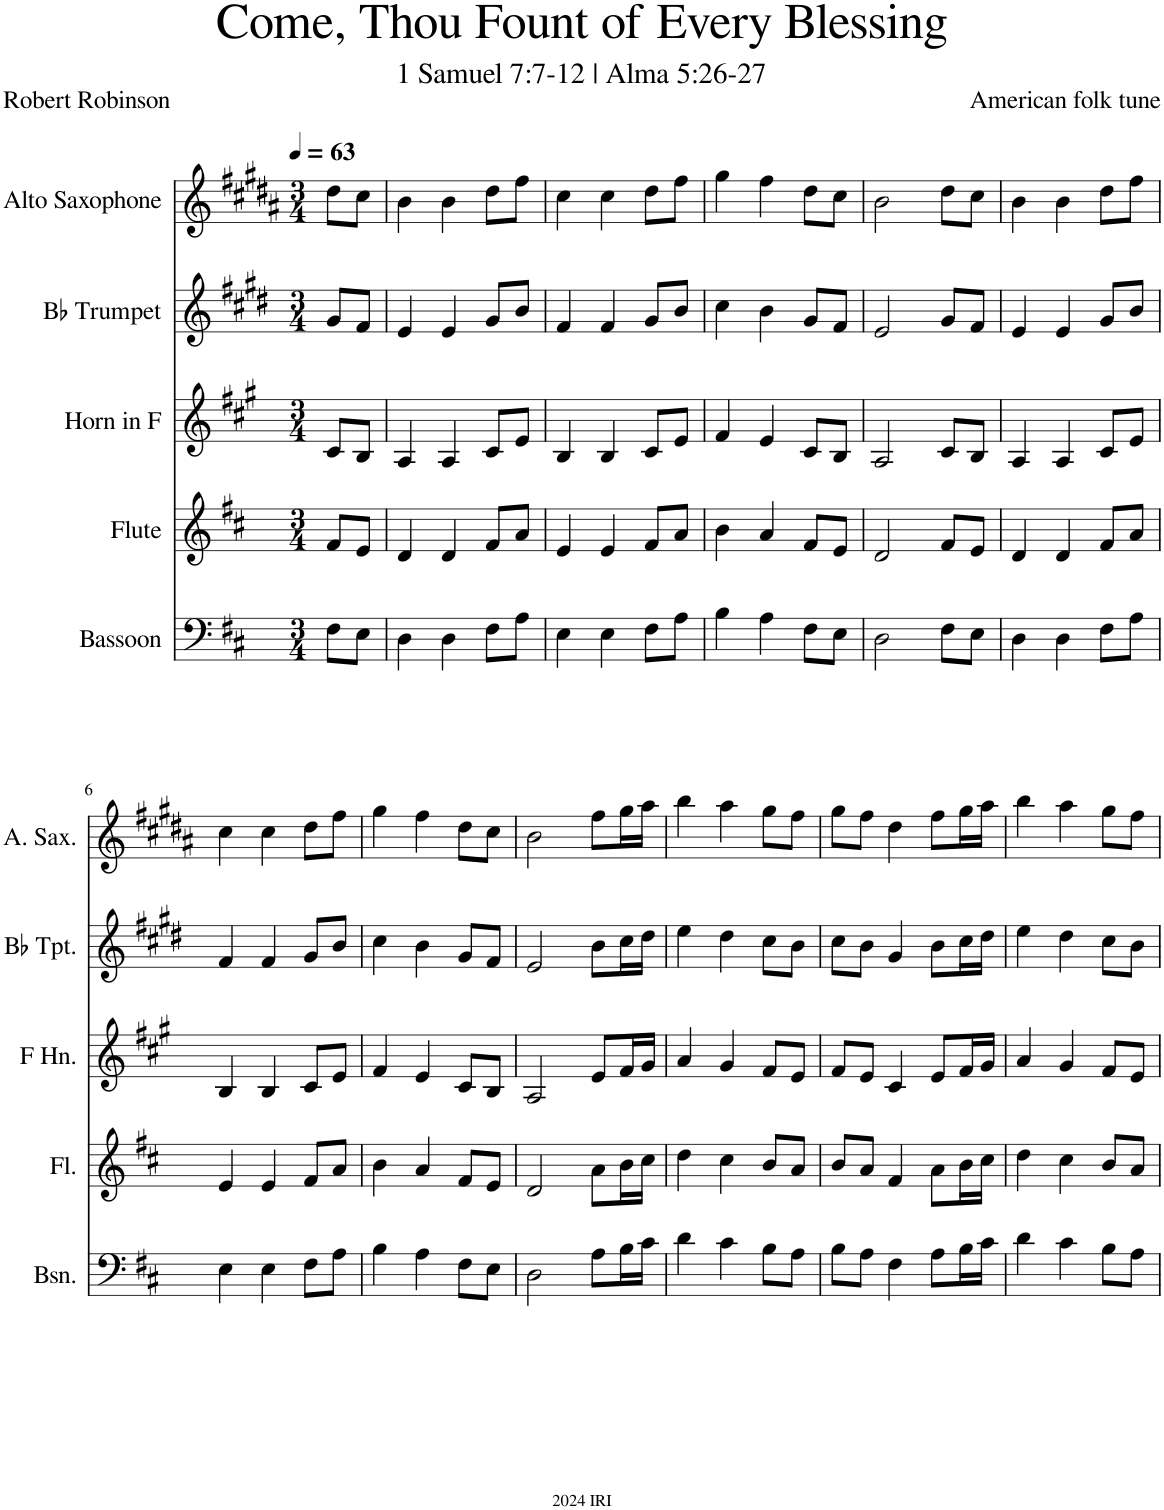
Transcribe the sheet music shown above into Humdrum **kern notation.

**kern	**kern	**kern	**kern	**kern
*part5	*part4	*part3	*part2	*part1
*staff5	*staff4	*staff3	*staff2	*staff1
*I"Bassoon	*I"Flute	*I"Horn in F	*I"Bb Trumpet	*I"Alto Saxophone
*I'Bsn.	*I'Fl.	*	*I'Bb Tpt.	*I'A. Sax.
*clefF4	*clefG2	*clefG2	*clefG2	*clefG2
*	*	*Trd4c7	*Trd1c2	*Trd5c9
*k[f#c#]	*k[f#c#]	*k[f#c#g#]	*k[f#c#g#d#]	*k[f#c#g#d#a#]
*M3/4	*M3/4	*M3/4	*M3/4	*M3/4
*MM63	*MM63	*MM63	*MM63	*MM63
=	=	=	=	=
8F#\L	8f#/L	8c#/L	8g#/L	8dd#\L
8E\J	8e/J	8B/J	8f#/J	8cc#\J
=1	=1	=1	=1	=1
4D\	4d/	4A/	4e/	4b\
4D\	4d/	4A/	4e/	4b\
8F#\L	8f#/L	8c#/L	8g#/L	8dd#\L
8A\J	8a/J	8e/J	8b/J	8ff#\J
=2	=2	=2	=2	=2
4E\	4e/	4B/	4f#/	4cc#\
4E\	4e/	4B/	4f#/	4cc#\
8F#\L	8f#/L	8c#/L	8g#/L	8dd#\L
8A\J	8a/J	8e/J	8b/J	8ff#\J
=3	=3	=3	=3	=3
4B\	4b\	4f#/	4cc#\	4gg#\
4A\	4a/	4e/	4b\	4ff#\
8F#\L	8f#/L	8c#/L	8g#/L	8dd#\L
8E\J	8e/J	8B/J	8f#/J	8cc#\J
=4	=4	=4	=4	=4
2D\	2d/	2A/	2e/	2b\
8F#\L	8f#/L	8c#/L	8g#/L	8dd#\L
8E\J	8e/J	8B/J	8f#/J	8cc#\J
=5	=5	=5	=5	=5
4D\	4d/	4A/	4e/	4b\
4D\	4d/	4A/	4e/	4b\
8F#\L	8f#/L	8c#/L	8g#/L	8dd#\L
8A\J	8a/J	8e/J	8b/J	8ff#\J
!!LO:LB:g=z
=6	=6	=6	=6	=6
4E\	4e/	4B/	4f#/	4cc#\
4E\	4e/	4B/	4f#/	4cc#\
8F#\L	8f#/L	8c#/L	8g#/L	8dd#\L
8A\J	8a/J	8e/J	8b/J	8ff#\J
=7	=7	=7	=7	=7
4B\	4b\	4f#/	4cc#\	4gg#\
4A\	4a/	4e/	4b\	4ff#\
8F#\L	8f#/L	8c#/L	8g#/L	8dd#\L
8E\J	8e/J	8B/J	8f#/J	8cc#\J
=8	=8	=8	=8	=8
2D\	2d/	2A/	2e/	2b\
8A\L	8a\L	8e/L	8b\L	8ff#\L
16B\L	16b\L	16f#/L	16cc#\L	16gg#\L
16c#\JJ	16cc#\JJ	16g#/JJ	16dd#\JJ	16aa#\JJ
=9	=9	=9	=9	=9
4d\	4dd\	4a/	4ee\	4bb\
4c#\	4cc#\	4g#/	4dd#\	4aa#\
8B\L	8b/L	8f#/L	8cc#\L	8gg#\L
8A\J	8a/J	8e/J	8b\J	8ff#\J
=10	=10	=10	=10	=10
8B\L	8b/L	8f#/L	8cc#\L	8gg#\L
8A\J	8a/J	8e/J	8b\J	8ff#\J
4F#\	4f#/	4c#/	4g#/	4dd#\
8A\L	8a\L	8e/L	8b\L	8ff#\L
16B\L	16b\L	16f#/L	16cc#\L	16gg#\L
16c#\JJ	16cc#\JJ	16g#/JJ	16dd#\JJ	16aa#\JJ
=11	=11	=11	=11	=11
4d\	4dd\	4a/	4ee\	4bb\
4c#\	4cc#\	4g#/	4dd#\	4aa#\
8B\L	8b/L	8f#/L	8cc#\L	8gg#\L
8A\J	8a/J	8e/J	8b\J	8ff#\J
=	=	=	=	=
*-	*-	*-	*-	*-
